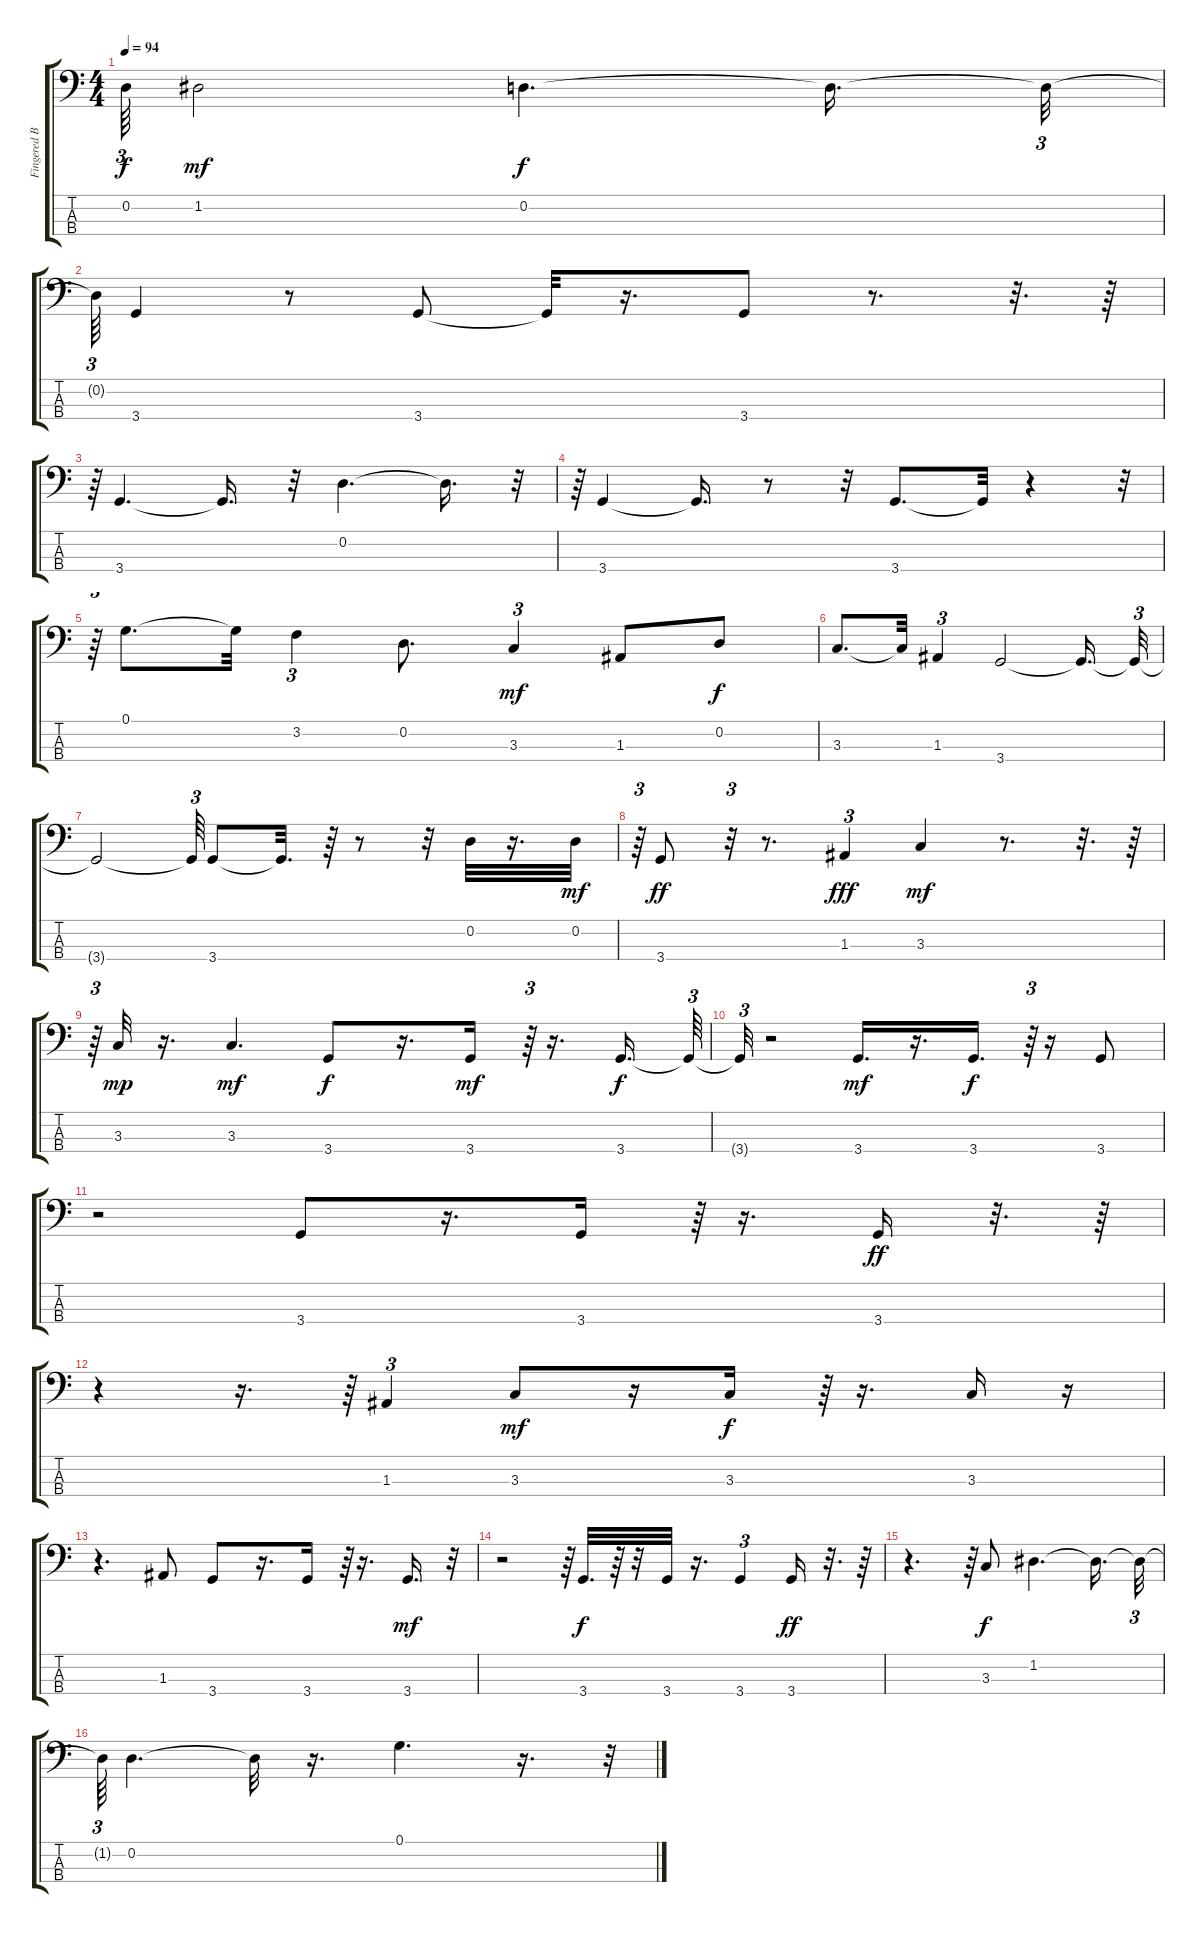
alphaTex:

\track ("Fingered Bass" "Fingered B") {instrument electricbassfinger}
\staff {score tabs}
\tuning (G2 D2 A1 E1) {hide}
\ts (4 4)
\tempo 94
\clef f4
\ks c
0.2{t}.64{tu (3 2) dy f} 1.2.2{dy mf} 0.2.4{d dy f} 0.2{t}.16{d} 0.2{t}.32{tu (3 2)} |
0.2{t}.64{tu (3 2)} 3.4.4 r.8 3.4.8 3.4{t}.32 r.16{d} 3.4.8 r.8{d} r.32{d} r.64 |
r.64{tu (3 2)} 3.4.4{d} 3.4{t}.16{d} r.32 0.2.4{d} 0.2{t}.16{d} r.32{tu (3 2)} |
r.64{tu (3 2)} 3.4.4 3.4{t}.16{d} r.8 r.32 3.4.8{d} 3.4{t}.32 r.4 r.32{tu (3 2)} |
r.64{tu (3 2)} 0.1.8{d} 0.1{t}.32 3.2.4{tu (3 2)} 0.2.8{d} 3.3.4{tu (3 2) dy mf} 1.3.8 0.2.8{dy f} |
3.3.8{d} 3.3{t}.32 1.3.4{tu (3 2)} 3.4.2 3.4{t}.16{d} 3.4{t}.32{tu (3 2)} |
3.4{t}.2 3.4{t}.64{tu (3 2)} 3.4.8 3.4{t}.32{d} r.64 r.8 r.32 0.2.32 r.16{d} 0.2.32{dy mf} |
r.64{tu (3 2)} 3.4.8{dy ff} r.32{tu (3 2)} r.8{d} 1.3.4{tu (3 2) dy fff} 3.3.4{dy mf} r.8{d} r.32{d} r.64 |
r.64{tu (3 2)} 3.3.32{dy mp} r.16{d} 3.3.4{d dy mf} 3.4.8{dy f} r.16{d} 3.4.16{dy mf} r.64{tu (3 2)} r.16{d} 3.4.16{d dy f} 3.4{t}.64{tu (3 2)} |
3.4{t}.32{tu (3 2)} r.2 3.4.16{d dy mf} r.16{d} 3.4.16{d dy f} r.64{tu (3 2)} r.16 3.4.8 |
r.2 3.4.8 r.16{d} 3.4.16 r.64{tu (3 2)} r.16{d} 3.4.16{dy ff} r.32{d} r.64 |
r.4 r.16{d} r.64{tu (3 2)} 1.3.4{tu (3 2)} 3.3.8{dy mf} r.16 3.3.16{dy f} r.64{tu (3 2)} r.16{d} 3.3.16 r.16 |
r.4{d} 1.3.8 3.4.8 r.16{d} 3.4.16 r.64{tu (3 2)} r.16{d} 3.4.16{d dy mf} r.32{tu (3 2)} |
r.2 r.64{tu (3 2)} 3.4.32{d dy f} r.64 r.32 3.4.32 r.16{d} 3.4.4{tu (3 2)} 3.4.16{dy ff} r.32{d} r.64 |
r.4{d} r.64{tu (3 2)} 3.3.8{dy f} 1.2.4{d} 1.2{t}.16{d} 1.2{t}.32{tu (3 2)} |
1.2{t}.64{tu (3 2)} 0.2.4{d} 0.2{t}.32 r.16{d} 0.1.4{d} r.16{d} r.32{tu (3 2)}
